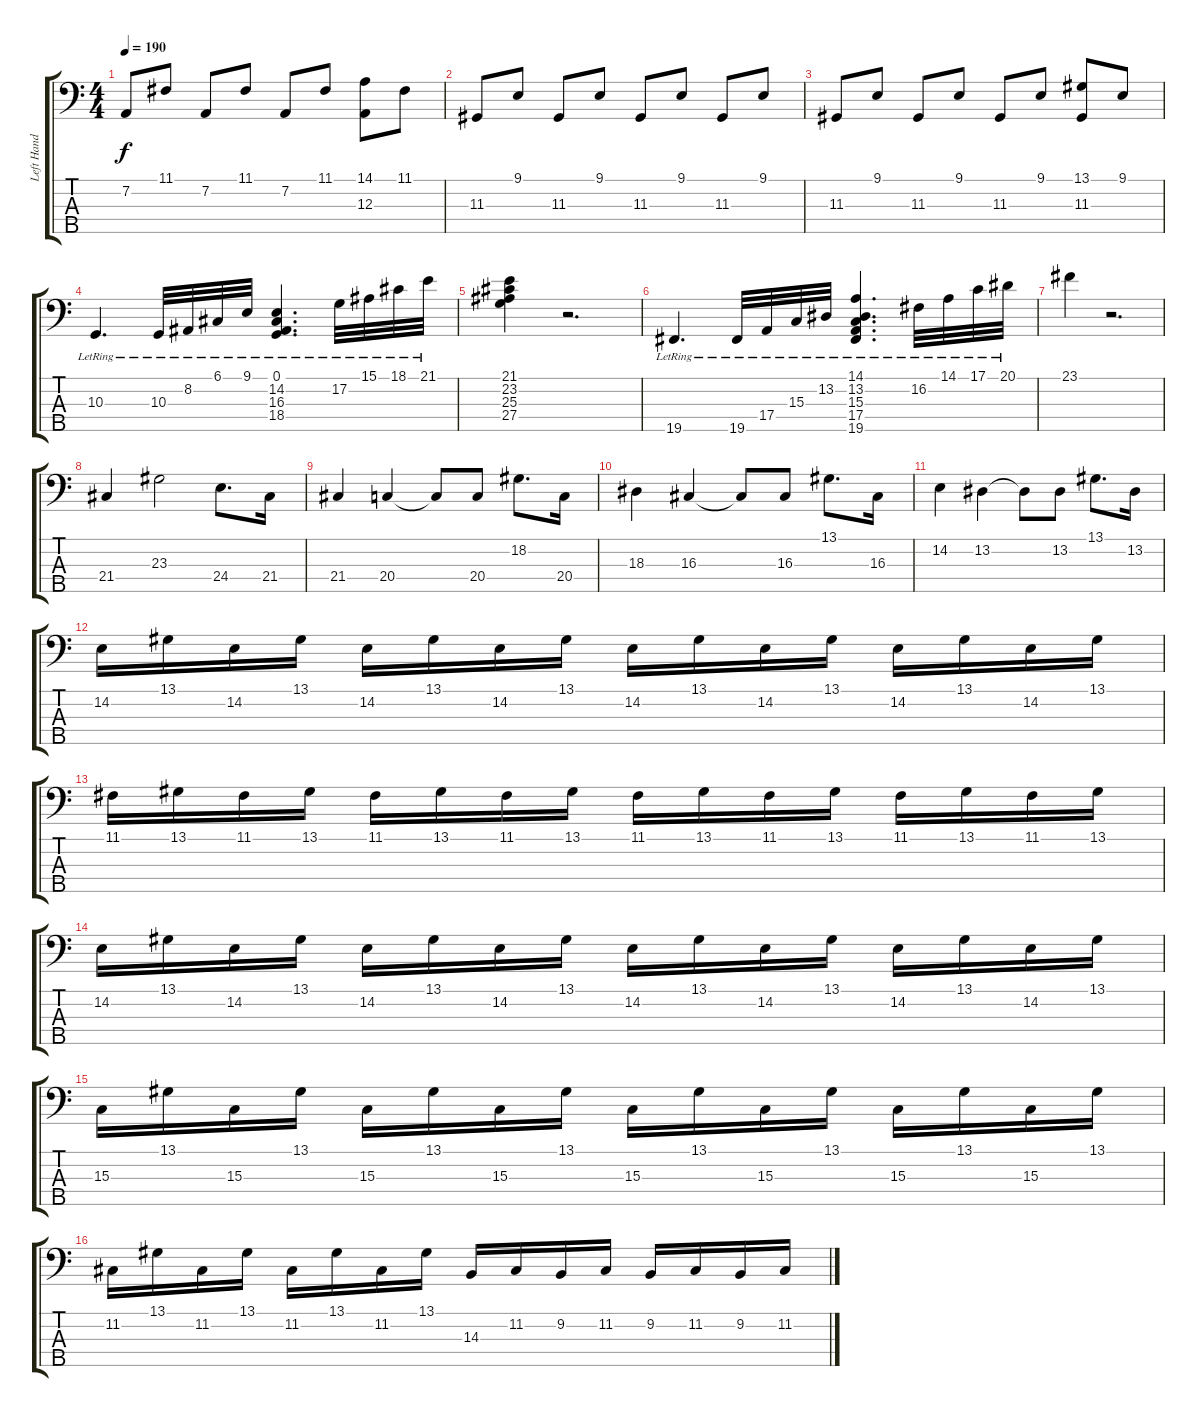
\track ("Left Hand" "Left Hand") {instrument acousticgrandpiano}
\staff {score tabs}
\tuning (G2 D2 A1 E1 B0) {hide}
\ts (4 4)
\tempo 190
\clef f4
\ks c
7.2.8{dy f} 11.1.8 7.2.8 11.1.8 7.2.8 11.1.8 (14.1 12.3).8 11.1.8 |
11.3.8 9.1.8 11.3.8 9.1.8 11.3.8 9.1.8 11.3.8 9.1.8 |
11.3.8 9.1.8 11.3.8 9.1.8 11.3.8 9.1.8 (13.1 11.3).8 9.1.8 |
10.3{lr}.4{d} 10.3{lr}.32 8.2{lr}.32 6.1{lr}.32 9.1{lr}.32 (0.1{lr} 14.2{lr} 16.3{lr} 18.4{lr}).4{d} 17.2{lr}.32 15.1{lr}.32 18.1{lr}.32 21.1{lr}.32 |
(21.1 23.2 25.3 27.4).4 r.2{d} |
19.5{lr}.4{d} 19.5{lr}.32 17.4{lr}.32 15.3{lr}.32 13.2{lr}.32 (14.1{lr} 13.2{lr} 15.3{lr} 17.4{lr} 19.5{lr}).4{d} 16.2{lr}.32 14.1{lr}.32 17.1{lr}.32 20.1{lr}.32 |
23.1.4 r.2{d} |
21.4.4 23.3.2 24.4.8{d} 21.4.16 |
21.4.4 20.4.4 20.4{t}.8 20.4.8 18.2.8{d} 20.4.16 |
18.3.4 16.3.4 16.3{t}.8 16.3.8 13.1.8{d} 16.3.16 |
14.2.4 13.2.4 13.2{t}.8 13.2.8 13.1.8{d} 13.2.16 |
14.2.16 13.1.16 14.2.16 13.1.16 14.2.16 13.1.16 14.2.16 13.1.16 14.2.16 13.1.16 14.2.16 13.1.16 14.2.16 13.1.16 14.2.16 13.1.16 |
11.1.16 13.1.16 11.1.16 13.1.16 11.1.16 13.1.16 11.1.16 13.1.16 11.1.16 13.1.16 11.1.16 13.1.16 11.1.16 13.1.16 11.1.16 13.1.16 |
14.2.16 13.1.16 14.2.16 13.1.16 14.2.16 13.1.16 14.2.16 13.1.16 14.2.16 13.1.16 14.2.16 13.1.16 14.2.16 13.1.16 14.2.16 13.1.16 |
15.3.16 13.1.16 15.3.16 13.1.16 15.3.16 13.1.16 15.3.16 13.1.16 15.3.16 13.1.16 15.3.16 13.1.16 15.3.16 13.1.16 15.3.16 13.1.16 |
11.2.16 13.1.16 11.2.16 13.1.16 11.2.16 13.1.16 11.2.16 13.1.16 14.3.16 11.2.16 9.2.16 11.2.16 9.2.16 11.2.16 9.2.16 11.2.16
